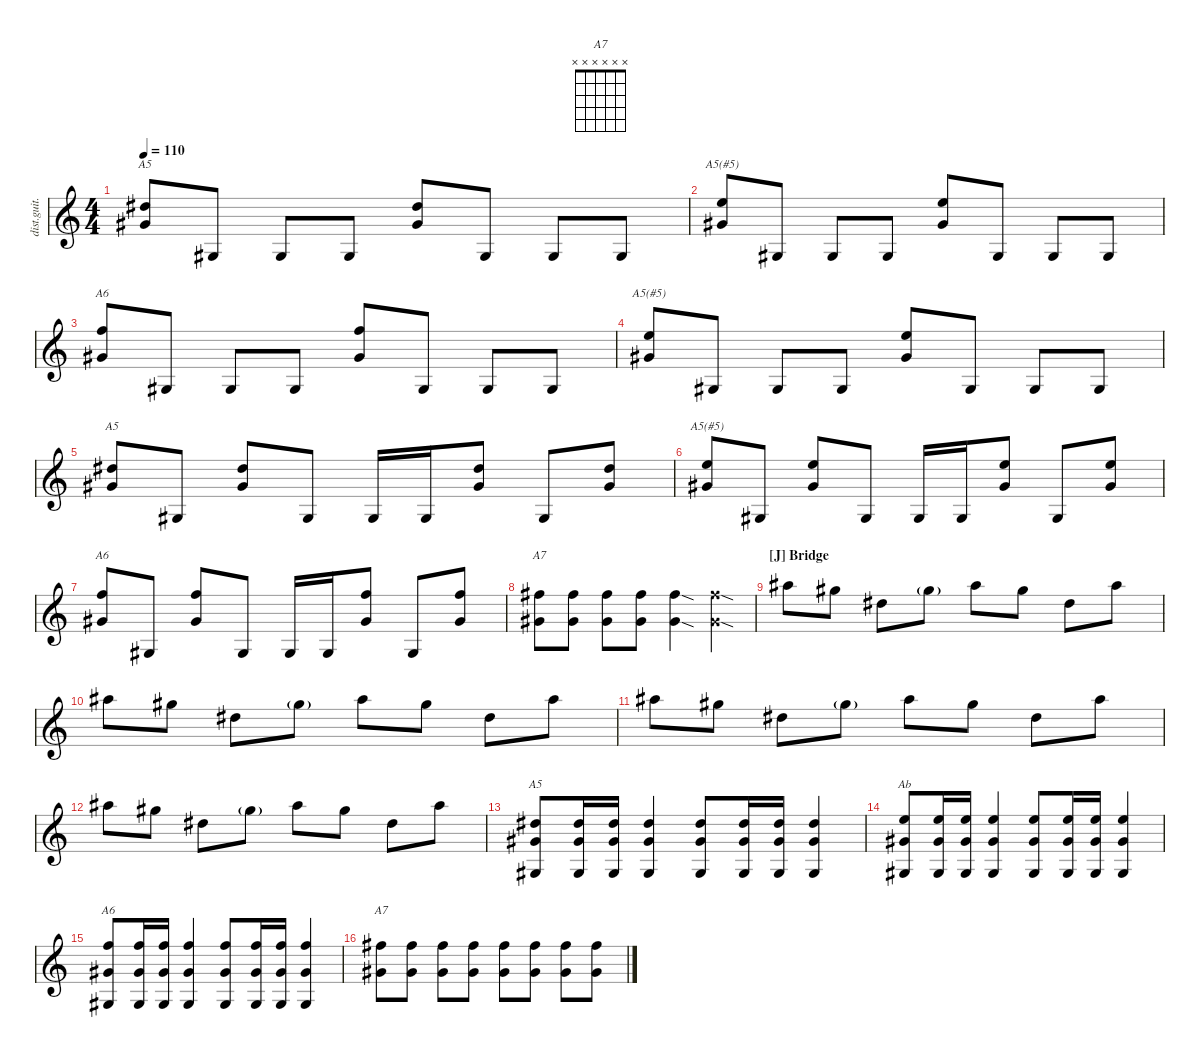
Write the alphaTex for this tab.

\defaultSystemsLayout 4
\hideDynamics
\bracketExtendMode nobrackets
\otherSystemsTrackNameOrientation horizontal
\track ("E.Guitar II" "dist.guit.") {instrument distortionguitar}
\staff {score}
\tuning (Eb4 Bb3 Gb3 Db3 Ab2 Eb2)
\chord ("A5" x x 9 7 x x) {firstfret 7 showdiagram false showfingering false}
\chord ("A5(#5)" x x 10 7 x x) {firstfret 7 showdiagram false showfingering false}
\chord ("A6" x x 11 7 x x) {firstfret 7 showdiagram false showfingering false}
\chord ("A7" x x x x x x)
\chord ("A5" x x 9 7 6 x) {firstfret 7 showdiagram false showfingering false}
\chord ("Ab" x x 10 7 6 x) {firstfret 7 showdiagram false showfingering false}
\chord ("A6" x x 11 7 6 x) {firstfret 7 showdiagram false showfingering false}
\ts (4 4)
\tempo 110
\clef g2
\ks aminor
(9.3{acc #} 7.4{acc #}).8{ch "A5" dy f beam Up} 0.5{pm acc #}.8{beam Up} 0.5{pm acc #}.8{beam Up} 0.5{pm acc #}.8{beam Up} (9.3{acc #} 7.4{acc #}).8{beam Up} 0.5{pm acc #}.8{beam Up} 0.5{pm acc #}.8{beam Up} 0.5{pm acc #}.8{beam Up} |
(10.3 7.4{acc #}).8{ch "A5(#5)" beam Up} 0.5{pm acc #}.8{beam Up} 0.5{pm acc #}.8{beam Up} 0.5{pm acc #}.8{beam Up} (10.3 7.4{acc #}).8{beam Up} 0.5{pm acc #}.8{beam Up} 0.5{pm acc #}.8{beam Up} 0.5{pm acc #}.8{beam Up} |
(11.3 7.4{acc #}).8{ch "A6" beam Up} 0.5{pm acc #}.8{beam Up} 0.5{pm acc #}.8{beam Up} 0.5{pm acc #}.8{beam Up} (11.3 7.4{acc #}).8{beam Up} 0.5{pm acc #}.8{beam Up} 0.5{pm acc #}.8{beam Up} 0.5{pm acc #}.8{beam Up} |
(10.3 7.4{acc #}).8{ch "A5(#5)" beam Up} 0.5{pm acc #}.8{beam Up} 0.5{pm acc #}.8{beam Up} 0.5{pm acc #}.8{beam Up} (10.3 7.4{acc #}).8{beam Up} 0.5{pm acc #}.8{beam Up} 0.5{pm acc #}.8{beam Up} 0.5{pm acc #}.8{beam Up} |
(9.3{acc #} 7.4{acc #}).8{ch "A5" beam Up} 0.5{pm acc #}.8{beam Up} (7.4{acc #} 9.3{acc #}).8{beam Up} 0.5{pm acc #}.8{beam Up} 0.5{pm acc #}.16{beam Up} 0.5{pm acc #}.16{beam Up} (9.3{acc #} 7.4{acc #}).8{beam Up} 0.5{pm acc #}.8{beam Up} (7.4{acc #} 9.3{acc #}).8{beam Up} |
(10.3 7.4{acc #}).8{ch "A5(#5)" beam Up} 0.5{pm acc #}.8{beam Up} (7.4{acc #} 10.3).8{beam Up} 0.5{pm acc #}.8{beam Up} 0.5{pm acc #}.16{beam Up} 0.5{pm acc #}.16{beam Up} (10.3 7.4{acc #}).8{beam Up} 0.5{pm acc #}.8{beam Up} (7.4{acc #} 10.3).8{beam Up} |
(11.3 7.4{acc #}).8{ch "A6" beam Up} 0.5{pm acc #}.8{beam Up} (7.4{acc #} 11.3).8{beam Up} 0.5{pm acc #}.8{beam Up} 0.5{pm acc #}.16{beam Up} 0.5{pm acc #}.16{beam Up} (11.3 7.4{acc #}).8{beam Up} 0.5{pm acc #}.8{beam Up} (7.4{acc #} 11.3).8{beam Up} |
(12.3{acc #} 7.4{acc #}).8{ch "A7" beam Down} (12.3{acc #} 7.4{acc #}).8{beam Down} (12.3{acc #} 7.4{acc #}).8{beam Down} (12.3{acc #} 7.4{acc #}).8{beam Down} (12.3{sod acc #} 7.4{sod acc #}).4{beam Down} (12.3{sod x acc #} 7.4{sod x acc #}).4{beam Down} |
\section ("J" "Bridge")
7.1{acc #}.8{beam Down} 10.2{acc #}.8{beam Down} 9.3{acc #}.8{beam Down} 10.2{g acc #}.8{beam Down} 7.1{acc #}.8{beam Down} 10.2{acc #}.8{beam Down} 9.3{acc #}.8{beam Down} 7.1{acc #}.8{beam Down} |
7.1{acc #}.8{beam Down} 10.2{acc #}.8{beam Down} 9.3{acc #}.8{beam Down} 10.2{g acc #}.8{beam Down} 7.1{acc #}.8{beam Down} 10.2{acc #}.8{beam Down} 9.3{acc #}.8{beam Down} 7.1{acc #}.8{beam Down} |
7.1{acc #}.8{beam Down} 10.2{acc #}.8{beam Down} 9.3{acc #}.8{beam Down} 10.2{g acc #}.8{beam Down} 7.1{acc #}.8{beam Down} 10.2{acc #}.8{beam Down} 9.3{acc #}.8{beam Down} 7.1{acc #}.8{beam Down} |
7.1{acc #}.8{beam Down} 10.2{acc #}.8{beam Down} 9.3{acc #}.8{beam Down} 10.2{g acc #}.8{beam Down} 7.1{acc #}.8{beam Down} 10.2{acc #}.8{beam Down} 9.3{acc #}.8{beam Down} 7.1{acc #}.8{beam Down} |
(0.5{acc #} 7.4{acc #} 9.3{acc #}).8{ch "A5" beam Up} (9.3{acc #} 7.4{acc #} 0.5{acc #}).16{beam Up} (9.3{acc #} 7.4{acc #} 0.5{acc #}).16{beam Up} (9.3{acc #} 7.4{acc #} 0.5{acc #}).4{beam Up} (0.5{acc #} 7.4{acc #} 9.3{acc #}).8{beam Up} (9.3{acc #} 7.4{acc #} 0.5{acc #}).16{beam Up} (9.3{acc #} 7.4{acc #} 0.5{acc #}).16{beam Up} (9.3{acc #} 7.4{acc #} 0.5{acc #}).4{beam Up} |
(0.5{acc #} 7.4{acc #} 10.3).8{ch "Ab" beam Up} (10.3 7.4{acc #} 0.5{acc #}).16{beam Up} (10.3 7.4{acc #} 0.5{acc #}).16{beam Up} (10.3 7.4{acc #} 0.5{acc #}).4{beam Up} (0.5{acc #} 7.4{acc #} 10.3).8{beam Up} (10.3 7.4{acc #} 0.5{acc #}).16{beam Up} (10.3 7.4{acc #} 0.5{acc #}).16{beam Up} (10.3 7.4{acc #} 0.5{acc #}).4{beam Up} |
(0.5{acc #} 7.4{acc #} 11.3).8{ch "A6" beam Up} (11.3 7.4{acc #} 0.5{acc #}).16{beam Up} (11.3 7.4{acc #} 0.5{acc #}).16{beam Up} (11.3 7.4{acc #} 0.5{acc #}).4{beam Up} (0.5{acc #} 7.4{acc #} 11.3).8{beam Up} (11.3 7.4{acc #} 0.5{acc #}).16{beam Up} (11.3 7.4{acc #} 0.5{acc #}).16{beam Up} (11.3 7.4{acc #} 0.5{acc #}).4{beam Up} |
(12.3{acc #} 7.4{acc #}).8{ch "A7" beam Down} (12.3{acc #} 7.4{acc #}).8{beam Down} (12.3{acc #} 7.4{acc #}).8{beam Down} (12.3{acc #} 7.4{acc #}).8{beam Down} (12.3{acc #} 7.4{acc #}).8{beam Down} (12.3{acc #} 7.4{acc #}).8{beam Down} (12.3{acc #} 7.4{acc #}).8{beam Down} (12.3{acc #} 7.4{acc #}).8{beam Down}
